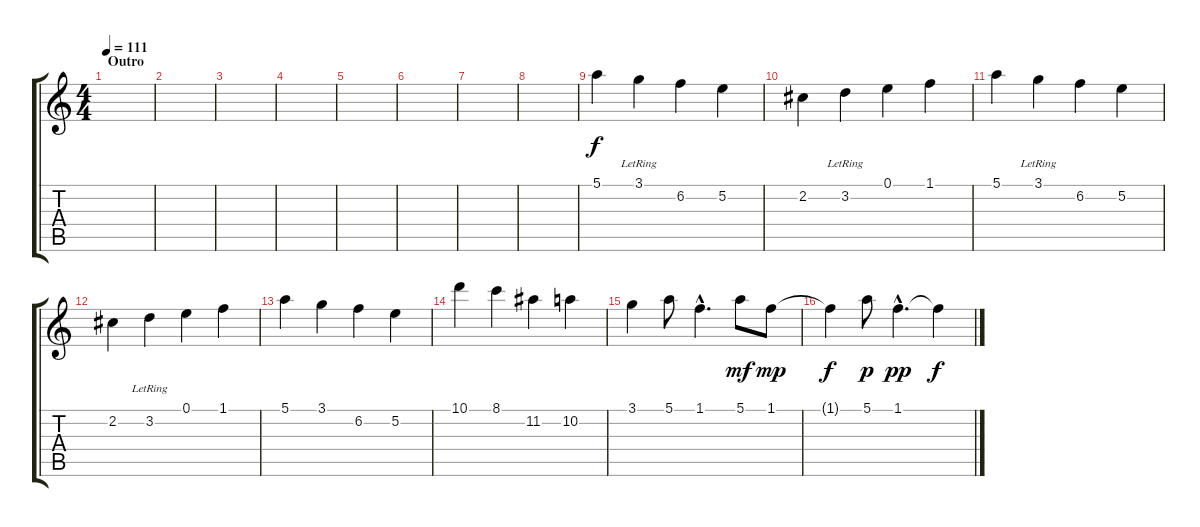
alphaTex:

\track "" {instrument acousticguitarsteel}
\staff {score tabs}
\tuning (E4 B3 G3 D3 A2 E2) {hide}
\ts (4 4)
\section ("" "Outro")
\tempo 111
\clef g2
\ks c
|
|
|
|
|
|
|
|
5.1.4{volume 16 instrument acousticguitarsteel} 3.1{lr}.4 6.2.4 5.2.4 |
2.2.4 3.2{lr}.4 0.1.4 1.1.4 |
5.1.4 3.1{lr}.4 6.2.4 5.2.4 |
2.2.4 3.2{lr}.4 0.1.4 1.1.4 |
5.1.4 3.1.4 6.2.4 5.2.4 |
10.1.4 8.1.4 11.2.4 10.2.4 |
3.1.4 5.1.8 1.1{hac}.4{d} 5.1.8{dy mf} 1.1.8{dy mp} |
1.1{t}.4{dy f} 5.1.8{dy p} 1.1{hac}.4{d dy pp} 1.1{t}.4{dy f}
